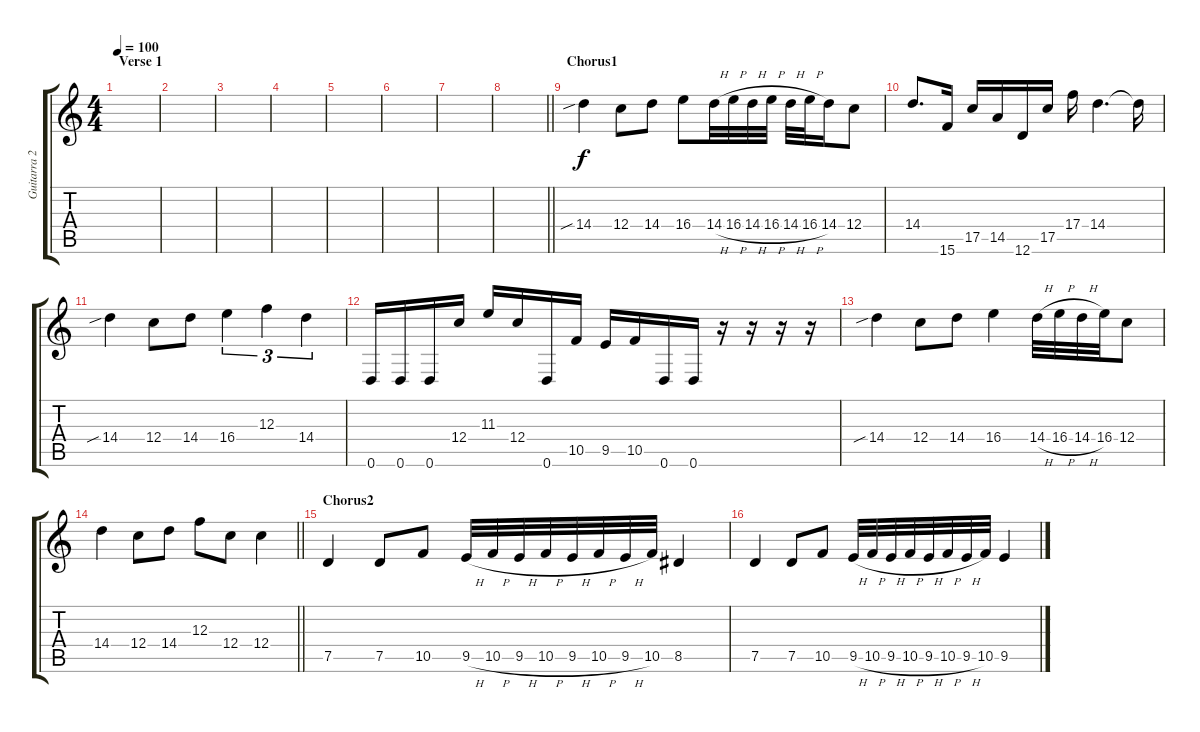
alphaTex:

\track ("Guitarra 2" "Guitarra 2") {instrument distortionguitar}
\staff {score tabs}
\tuning (D4 A3 F3 C3 G2 D2) {hide}
\ts (4 4)
\section ("" "Verse 1")
\tempo 100
\clef g2
\ks c
|
|
|
|
|
|
|
\barLineRight lightlight
|
\section ("" "Chorus1")
14.4{sib}.4 12.4.8 14.4.8 16.4.8 14.4{h}.32 16.4{h}.32 14.4{h}.32 16.4{h}.32 14.4{h}.32 16.4{h}.32 14.4.16 12.4.8 |
14.4.8{d} 15.6.16 17.5.16 14.5.16 12.6.16 17.5.16 17.4.16 14.4.4{d} 14.4{t}.16 |
14.4{sib}.4 12.4.8 14.4.8 16.4.4{tu (3 2)} 12.3.4{tu (3 2)} 14.4.4{tu (3 2)} |
0.6.16 0.6.16 0.6.16 12.4.16 11.3.16 12.4.16 0.6.16 10.5.16 9.5.16 10.5.16 0.6.16 0.6.16 r.16 r.16 r.16 r.16 |
14.4{sib}.4 12.4.8 14.4.8 16.4.4 14.4{h}.32 16.4{h}.32 14.4{h}.32 16.4.32 12.4.8 |
\barLineRight lightlight
14.4.4 12.4.8 14.4.8 12.3.8 12.4.8 12.4.4 |
\section ("" "Chorus2")
7.5.4 7.5.8 10.5.8 9.5{h}.32 10.5{h}.32 9.5{h}.32 10.5{h}.32 9.5{h}.32 10.5{h}.32 9.5{h}.32 10.5.32 8.5.4 |
7.5.4 7.5.8 10.5.8 9.5{h}.32 10.5{h}.32 9.5{h}.32 10.5{h}.32 9.5{h}.32 10.5{h}.32 9.5{h}.32 10.5.32 9.5.4
